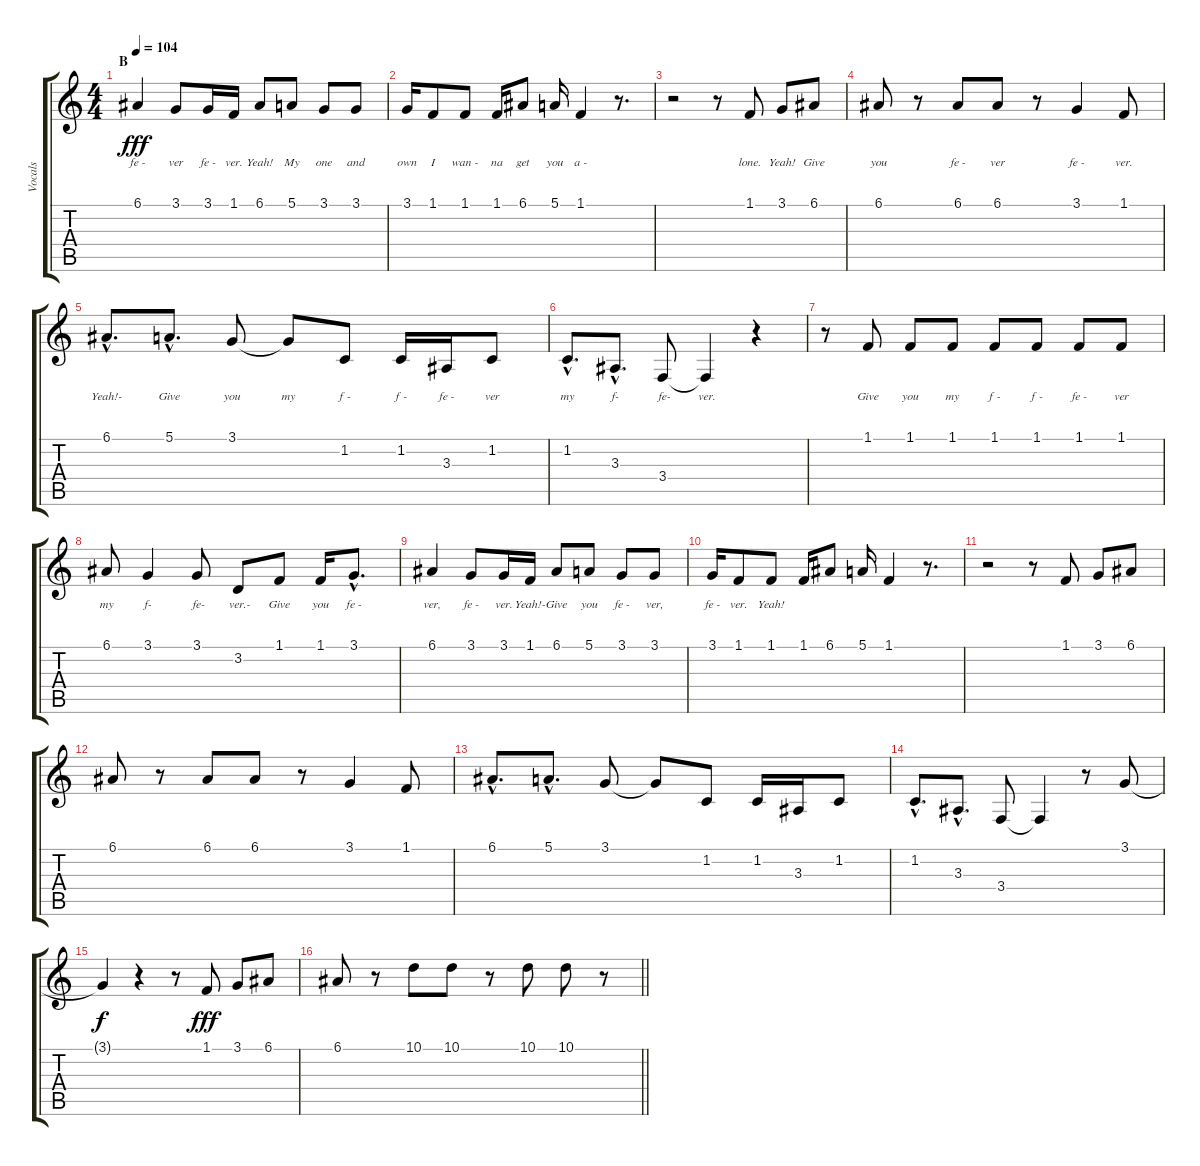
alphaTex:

\track ("Vocals" "Vocals") {instrument tenorsax}
\staff {score tabs}
\tuning (E4 B3 G3 D3 A2 D2) {hide}
\ts (4 4)
\section ("" "B")
\tempo 104
\clef g2
\ks c
6.1.4{lyrics (0 "fe -") lyrics (1 "") lyrics (2 "") lyrics (3 "") lyrics (4 "") dy fff} 3.1.8{lyrics (0 "ver") lyrics (1 "") lyrics (2 "") lyrics (3 "") lyrics (4 "")} 3.1.16{lyrics (0 "fe -") lyrics (1 "") lyrics (2 "") lyrics (3 "") lyrics (4 "")} 1.1.16{lyrics (0 "ver.") lyrics (1 "") lyrics (2 "") lyrics (3 "") lyrics (4 "")} 6.1.8{lyrics (0 "Yeah!") lyrics (1 "") lyrics (2 "") lyrics (3 "") lyrics (4 "")} 5.1.8{lyrics (0 "My") lyrics (1 "") lyrics (2 "") lyrics (3 "") lyrics (4 "")} 3.1.8{lyrics (0 "one") lyrics (1 "") lyrics (2 "") lyrics (3 "") lyrics (4 "")} 3.1.8{lyrics (0 "and") lyrics (1 "") lyrics (2 "") lyrics (3 "") lyrics (4 "")} |
3.1.16{lyrics (0 "own") lyrics (1 "") lyrics (2 "") lyrics (3 "") lyrics (4 "")} 1.1.8{lyrics (0 "I") lyrics (1 "") lyrics (2 "") lyrics (3 "") lyrics (4 "")} 1.1.8{lyrics (0 "wan -") lyrics (1 "") lyrics (2 "") lyrics (3 "") lyrics (4 "")} 1.1.16{lyrics (0 "na") lyrics (1 "") lyrics (2 "") lyrics (3 "") lyrics (4 "")} 6.1.8{lyrics (0 "get") lyrics (1 "") lyrics (2 "") lyrics (3 "") lyrics (4 "")} 5.1.16{lyrics (0 "you") lyrics (1 "") lyrics (2 "") lyrics (3 "") lyrics (4 "")} 1.1.4{lyrics (0 "a -") lyrics (1 "") lyrics (2 "") lyrics (3 "") lyrics (4 "")} r.8{d} |
r.2 r.8 1.1.8{lyrics (0 "lone.") lyrics (1 "") lyrics (2 "") lyrics (3 "") lyrics (4 "")} 3.1.8{lyrics (0 "Yeah!") lyrics (1 "") lyrics (2 "") lyrics (3 "") lyrics (4 "")} 6.1.8{lyrics (0 "Give") lyrics (1 "") lyrics (2 "") lyrics (3 "") lyrics (4 "")} |
6.1.8{lyrics (0 "you") lyrics (1 "") lyrics (2 "") lyrics (3 "") lyrics (4 "")} r.8 6.1.8{lyrics (0 "fe -") lyrics (1 "") lyrics (2 "") lyrics (3 "") lyrics (4 "")} 6.1.8{lyrics (0 "ver") lyrics (1 "") lyrics (2 "") lyrics (3 "") lyrics (4 "")} r.8 3.1.4{lyrics (0 "fe -") lyrics (1 "") lyrics (2 "") lyrics (3 "") lyrics (4 "")} 1.1.8{lyrics (0 "ver.") lyrics (1 "") lyrics (2 "") lyrics (3 "") lyrics (4 "")} |
6.1{hac}.8{d lyrics (0 "Yeah!-") lyrics (1 "") lyrics (2 "") lyrics (3 "") lyrics (4 "")} 5.1{hac}.8{d lyrics (0 "Give") lyrics (1 "") lyrics (2 "") lyrics (3 "") lyrics (4 "")} 3.1.8{lyrics (0 "you") lyrics (1 "") lyrics (2 "") lyrics (3 "") lyrics (4 "")} 3.1{t}.8{lyrics (0 "my") lyrics (1 "") lyrics (2 "") lyrics (3 "") lyrics (4 "")} 1.2.8{lyrics (0 "f -") lyrics (1 "") lyrics (2 "") lyrics (3 "") lyrics (4 "")} 1.2.16{lyrics (0 "f -") lyrics (1 "") lyrics (2 "") lyrics (3 "") lyrics (4 "")} 3.3.16{lyrics (0 "fe -") lyrics (1 "") lyrics (2 "") lyrics (3 "") lyrics (4 "")} 1.2.8{lyrics (0 "ver") lyrics (1 "") lyrics (2 "") lyrics (3 "") lyrics (4 "")} |
1.2{hac}.8{d lyrics (0 "my") lyrics (1 "") lyrics (2 "") lyrics (3 "") lyrics (4 "")} 3.3{hac}.8{d lyrics (0 "f-") lyrics (1 "") lyrics (2 "") lyrics (3 "") lyrics (4 "")} 3.4.8{lyrics (0 " fe-") lyrics (1 "") lyrics (2 "") lyrics (3 "") lyrics (4 "")} 3.4{t}.4{lyrics (0 " ver.") lyrics (1 "") lyrics (2 "") lyrics (3 "") lyrics (4 "")} r.4 |
r.8 1.1.8{lyrics (0 "Give") lyrics (1 "") lyrics (2 "") lyrics (3 "") lyrics (4 "")} 1.1.8{lyrics (0 "you") lyrics (1 "") lyrics (2 "") lyrics (3 "") lyrics (4 "")} 1.1.8{lyrics (0 "my") lyrics (1 "") lyrics (2 "") lyrics (3 "") lyrics (4 "")} 1.1.8{lyrics (0 "f -") lyrics (1 "") lyrics (2 "") lyrics (3 "") lyrics (4 "")} 1.1.8{lyrics (0 "f -") lyrics (1 "") lyrics (2 "") lyrics (3 "") lyrics (4 "")} 1.1.8{lyrics (0 "fe -") lyrics (1 "") lyrics (2 "") lyrics (3 "") lyrics (4 "")} 1.1.8{lyrics (0 "ver") lyrics (1 "") lyrics (2 "") lyrics (3 "") lyrics (4 "")} |
6.1.8{lyrics (0 "my") lyrics (1 "") lyrics (2 "") lyrics (3 "") lyrics (4 "")} 3.1.4{lyrics (0 "f-") lyrics (1 "") lyrics (2 "") lyrics (3 "") lyrics (4 "")} 3.1.8{lyrics (0 " fe-") lyrics (1 "") lyrics (2 "") lyrics (3 "") lyrics (4 "")} 3.2.8{lyrics (0 " ver.-") lyrics (1 "") lyrics (2 "") lyrics (3 "") lyrics (4 "")} 1.1.8{lyrics (0 "Give") lyrics (1 "") lyrics (2 "") lyrics (3 "") lyrics (4 "")} 1.1.16{lyrics (0 "you") lyrics (1 "") lyrics (2 "") lyrics (3 "") lyrics (4 "")} 3.1{hac}.8{d lyrics (0 "fe -") lyrics (1 "") lyrics (2 "") lyrics (3 "") lyrics (4 "")} |
6.1.4{lyrics (0 "ver,") lyrics (1 "") lyrics (2 "") lyrics (3 "") lyrics (4 "")} 3.1.8{lyrics (0 "fe -") lyrics (1 "") lyrics (2 "") lyrics (3 "") lyrics (4 "")} 3.1.16{lyrics (0 "ver.") lyrics (1 "") lyrics (2 "") lyrics (3 "") lyrics (4 "")} 1.1.16{lyrics (0 "Yeah!-") lyrics (1 "") lyrics (2 "") lyrics (3 "") lyrics (4 "")} 6.1.8{lyrics (0 "Give") lyrics (1 "") lyrics (2 "") lyrics (3 "") lyrics (4 "")} 5.1.8{lyrics (0 "you") lyrics (1 "") lyrics (2 "") lyrics (3 "") lyrics (4 "")} 3.1.8{lyrics (0 "fe -") lyrics (1 "") lyrics (2 "") lyrics (3 "") lyrics (4 "")} 3.1.8{lyrics (0 "ver,") lyrics (1 "") lyrics (2 "") lyrics (3 "") lyrics (4 "")} |
3.1.16{lyrics (0 "fe -") lyrics (1 "") lyrics (2 "") lyrics (3 "") lyrics (4 "")} 1.1.8{lyrics (0 "ver.") lyrics (1 "") lyrics (2 "") lyrics (3 "") lyrics (4 "")} 1.1.8{lyrics (0 "Yeah!") lyrics (1 "") lyrics (2 "") lyrics (3 "") lyrics (4 "")} 1.1.16 6.1.8 5.1.16 1.1.4 r.8{d} |
r.2 r.8 1.1.8 3.1.8 6.1.8 |
6.1.8 r.8 6.1.8 6.1.8 r.8 3.1.4 1.1.8 |
6.1{hac}.8{d} 5.1{hac}.8{d} 3.1.8 3.1{t}.8 1.2.8 1.2.16 3.3.16 1.2.8 |
1.2{hac}.8{d} 3.3{hac}.8{d} 3.4.8 3.4{t}.4 r.8 3.1.8 |
3.1{t}.4{dy f} r.4 r.8 1.1.8{dy fff} 3.1.8 6.1.8 |
\barLineRight lightlight
6.1.8 r.8 10.1.8 10.1.8 r.8 10.1.8 10.1.8 r.8
